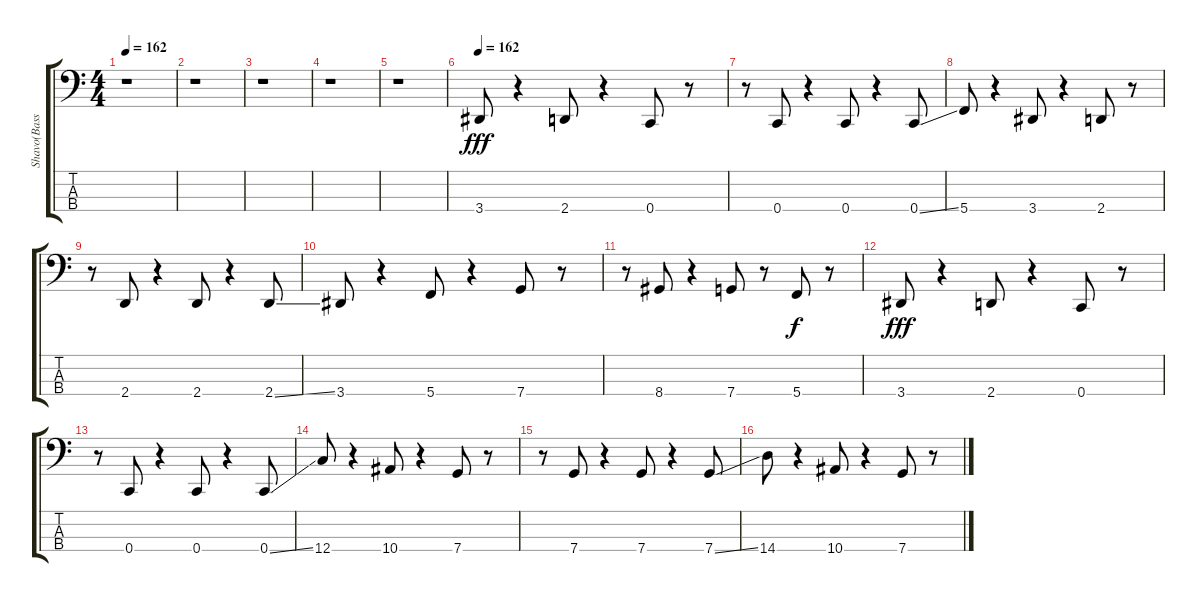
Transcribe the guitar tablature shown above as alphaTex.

\track ("Shavo(Bass)" "Shavo(Bass") {instrument electricbasspick}
\staff {score tabs}
\tuning (F2 C2 G1 C1) {hide}
\ts (4 4)
\tempo 162
\tempo 120
\tempo 162
\clef f4
\ks c
r.1{dy fff instrument electricbasspick} |
r.1 |
r.1 |
r.1 |
r.1 |
\tempo 162
3.4.8 r.4 2.4.8 r.4 0.4.8 r.8 |
r.8 0.4.8 r.4 0.4.8 r.4 0.4{ss}.8 |
5.4.8 r.4 3.4.8 r.4 2.4.8 r.8 |
r.8 2.4.8 r.4 2.4.8 r.4 2.4{ss}.8 |
3.4.8 r.4 5.4.8 r.4 7.4.8 r.8 |
r.8 8.4.8 r.4 7.4.8 r.8 5.4.8{dy f} r.8 |
3.4.8{dy fff} r.4 2.4.8 r.4 0.4.8 r.8 |
r.8 0.4.8 r.4 0.4.8 r.4 0.4{ss}.8 |
12.4.8 r.4 10.4.8 r.4 7.4.8 r.8 |
r.8 7.4.8 r.4 7.4.8 r.4 7.4{ss}.8 |
14.4.8 r.4 10.4.8 r.4 7.4.8 r.8
